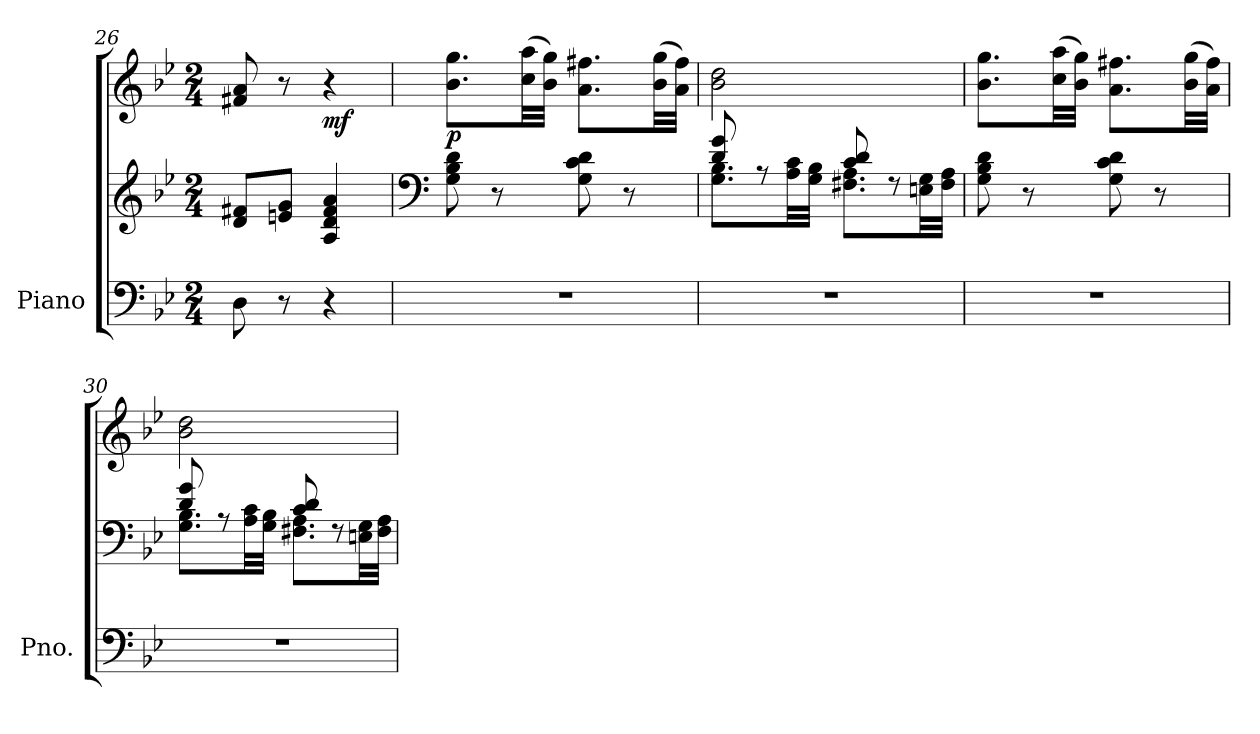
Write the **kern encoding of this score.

**kern	**kern	**kern	**dynam
*part1	*part1	*part1	*part1
*staff3	*staff2	*staff1	*staff1/2/3
*I"Piano	*	*	*
*I'Pno.	*	*	*
*clefF4	*clefG2	*clefG2	*
*k[b-e-]	*k[b-e-]	*k[b-e-]	*
*M2/4	*M2/4	*M2/4	*
=26	=26	=26	=26
8D\	8d/ 8f#X/L	8f#X/ 8a/	.
8r	8en/ 8g/J	8r	.
!	!	!	!LO:DY:b
4r	4A/ 4d/ 4f#/ 4a/	4r	mf
=27	=27	=27	=27
*	*clefF4	*	*
!	!	!	!LO:DY:b
2r	8G\ 8B-\ 8d\	8.b-\ 8.gg\L	p
.	8r	.	.
.	.	(>32cc\ 32aa\LL	.
.	.	32b-\ 32gg\JJJ)	.
.	8G\ 8c\ 8d\	8.a\ 8.ff#X\L	.
.	8r	.	.
.	.	(>32b-\ 32gg\LL	.
.	.	32a\ 32ff#\JJJ)	.
!!LO:LB:g=z
=28	=28	=28	=28
*	*^	*	*
2r	8.G\ 8.B-\L	8d/ 8g/	2b-\ 2dd\	.
.	.	8rA	.	.
.	32A\ 32c\LL	.	.	.
.	32G\ 32B-\JJJ	.	.	.
.	8.F#X\ 8.A\L	8c/ 8d/	.	.
.	.	8rF	.	.
.	32En\ 32G\LL	.	.	.
.	32F#\ 32A\JJJ	.	.	.
*	*v	*v	*	*
=29	=29	=29	=29
2r	8G\ 8B-\ 8d\	8.b-\ 8.gg\L	.
.	8r	.	.
.	.	(>32cc\ 32aa\LL	.
.	.	32b-\ 32gg\JJJ)	.
.	8G\ 8c\ 8d\	8.a\ 8.ff#X\L	.
.	8r	.	.
.	.	(>32b-\ 32gg\LL	.
.	.	32a\ 32ff#\JJJ)	.
=30	=30	=30	=30
*	*^	*	*
2r	8.G\ 8.B-\L	8d/ 8g/	2b-\ 2dd\	.
.	.	8rA	.	.
.	32A\ 32c\LL	.	.	.
.	32G\ 32B-\JJJ	.	.	.
.	8.F#X\ 8.A\L	8c/ 8d/	.	.
.	.	8rF	.	.
.	32En\ 32G\LL	.	.	.
.	32F#\ 32A\JJJ	.	.	.
*	*v	*v	*	*
=	=	=	=
*-	*-	*-	*-
